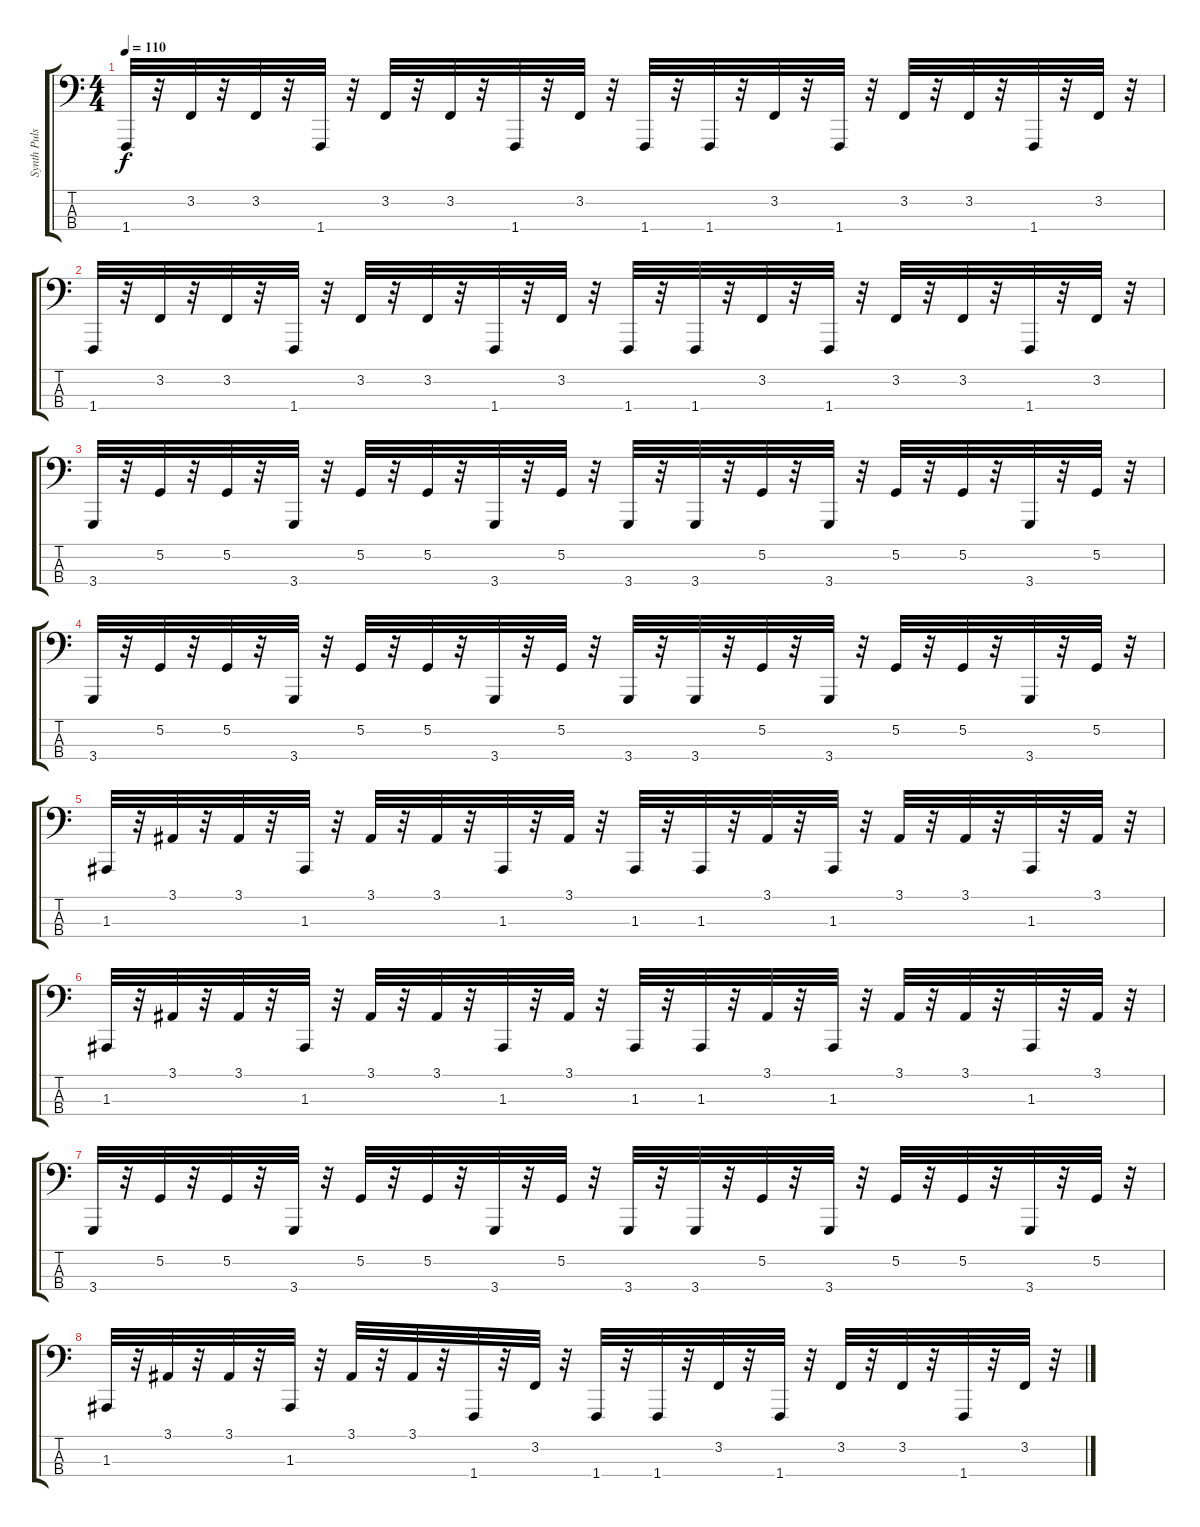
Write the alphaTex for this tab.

\track ("Synth Puls" "Synth Puls") {instrument lead8bassandlead}
\staff {score tabs}
\tuning (G2 D2 A1 E1) {hide}
\ts (4 4)
\tempo 110
\clef f4
\ks c
1.4.32{dy f} r.32 3.2.32 r.32 3.2.32 r.32 1.4.32 r.32 3.2.32 r.32 3.2.32 r.32 1.4.32 r.32 3.2.32 r.32 1.4.32 r.32 1.4.32 r.32 3.2.32 r.32 1.4.32 r.32 3.2.32 r.32 3.2.32 r.32 1.4.32 r.32 3.2.32 r.32 |
1.4.32 r.32 3.2.32 r.32 3.2.32 r.32 1.4.32 r.32 3.2.32 r.32 3.2.32 r.32 1.4.32 r.32 3.2.32 r.32 1.4.32 r.32 1.4.32 r.32 3.2.32 r.32 1.4.32 r.32 3.2.32 r.32 3.2.32 r.32 1.4.32 r.32 3.2.32 r.32 |
3.4.32 r.32 5.2.32 r.32 5.2.32 r.32 3.4.32 r.32 5.2.32 r.32 5.2.32 r.32 3.4.32 r.32 5.2.32 r.32 3.4.32 r.32 3.4.32 r.32 5.2.32 r.32 3.4.32 r.32 5.2.32 r.32 5.2.32 r.32 3.4.32 r.32 5.2.32 r.32 |
3.4.32 r.32 5.2.32 r.32 5.2.32 r.32 3.4.32 r.32 5.2.32 r.32 5.2.32 r.32 3.4.32 r.32 5.2.32 r.32 3.4.32 r.32 3.4.32 r.32 5.2.32 r.32 3.4.32 r.32 5.2.32 r.32 5.2.32 r.32 3.4.32 r.32 5.2.32 r.32 |
1.3.32 r.32 3.1.32 r.32 3.1.32 r.32 1.3.32 r.32 3.1.32 r.32 3.1.32 r.32 1.3.32 r.32 3.1.32 r.32 1.3.32 r.32 1.3.32 r.32 3.1.32 r.32 1.3.32 r.32 3.1.32 r.32 3.1.32 r.32 1.3.32 r.32 3.1.32 r.32 |
1.3.32 r.32 3.1.32 r.32 3.1.32 r.32 1.3.32 r.32 3.1.32 r.32 3.1.32 r.32 1.3.32 r.32 3.1.32 r.32 1.3.32 r.32 1.3.32 r.32 3.1.32 r.32 1.3.32 r.32 3.1.32 r.32 3.1.32 r.32 1.3.32 r.32 3.1.32 r.32 |
3.4.32 r.32 5.2.32 r.32 5.2.32 r.32 3.4.32 r.32 5.2.32 r.32 5.2.32 r.32 3.4.32 r.32 5.2.32 r.32 3.4.32 r.32 3.4.32 r.32 5.2.32 r.32 3.4.32 r.32 5.2.32 r.32 5.2.32 r.32 3.4.32 r.32 5.2.32 r.32 |
1.3.32 r.32 3.1.32 r.32 3.1.32 r.32 1.3.32 r.32 3.1.32 r.32 3.1.32 r.32 1.4.32 r.32 3.2.32 r.32 1.4.32 r.32 1.4.32 r.32 3.2.32 r.32 1.4.32 r.32 3.2.32 r.32 3.2.32 r.32 1.4.32 r.32 3.2.32 r.32
